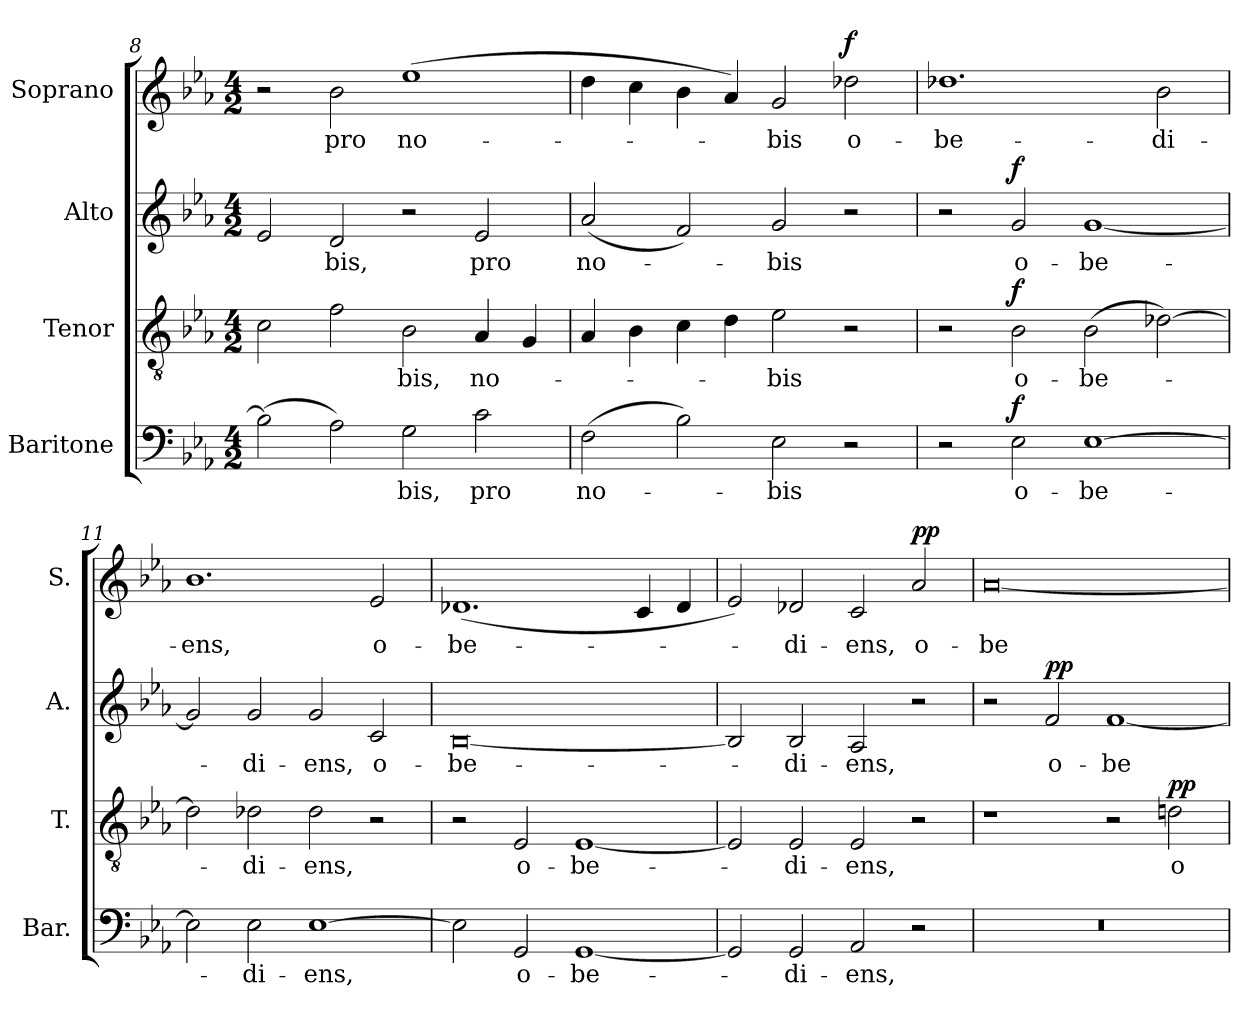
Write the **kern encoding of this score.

**kern	**text	**dynam	**kern	**text	**dynam	**kern	**text	**dynam	**kern	**text	**dynam
*part4	*part4	*part4	*part3	*part3	*part3	*part2	*part2	*part2	*part1	*part1	*part1
*staff4	*staff4	*staff4	*staff3	*staff3	*staff3	*staff2	*staff2	*staff2	*staff1	*staff1	*staff1
*I"Baritone	*	*	*I"Tenor	*	*	*I"Alto	*	*	*I"Soprano	*	*
*I'Bar.	*	*	*I'T.	*	*	*I'A.	*	*	*I'S.	*	*
!!LO:LB:g=z
*clefF4	*	*	*clefGv2	*	*	*clefG2	*	*	*clefG2	*	*
*	*	*	*ITrd7c12	*	*	*	*	*	*	*	*
*k[b-e-a-]	*	*	*k[b-e-a-]	*	*	*k[b-e-a-]	*	*	*k[b-e-a-]	*	*
*E-:	*	*	*E-:	*	*	*E-:	*	*	*E-:	*	*
*M4/2	*	*	*M4/2	*	*	*M4/2	*	*	*M4/2	*	*
=8	=8	=8	=8	=8	=8	=8	=8	=8	=8	=8	=8
(2B-i\]	.	.	2Ci\	.	.	2e-i/	.	.	2r	.	.
!	!	!	!	!	!	!	!LO:LY:b:color=#000000	!	!	!	!
!	!	!	!	!	!	!	!	!	!	!LO:LY:b:color=#000000	!
2A-i\)	.	.	2Fi\	.	.	2di/	-bis,	.	2b-i\	pro	.
!	!LO:LY:b:color=#000000	!	!	!	!	!	!	!	!	!	!
!	!	!	!	!LO:LY:b:color=#000000	!	!	!	!	!	!	!
!	!	!	!	!	!	!	!	!	!	!LO:LY:b:color=#000000	!
2Gi\	-bis,	.	2BB-i\	-bis,	.	2r	.	.	(1ee-i	no-	.
!	!LO:LY:b:color=#000000	!	!	!	!	!	!	!	!	!	!
!	!	!	!	!LO:LY:b:color=#000000	!	!	!	!	!	!	!
!	!	!	!	!	!	!	!LO:LY:b:color=#000000	!	!	!	!
2ci\	pro	.	4AA-i/	no-	.	2e-i/	pro	.	.	.	.
.	.	.	4GGi/	.	.	.	.	.	.	.	.
=9	=9	=9	=9	=9	=9	=9	=9	=9	=9	=9	=9
!	!LO:LY:b:color=#000000	!	!	!	!	!	!	!	!	!	!
!	!	!	!	!	!	!	!LO:LY:b:color=#000000	!	!	!	!
(2Fi\	no-	.	4AA-i/	.	.	(2a-i/	no-	.	4ddi\	.	.
.	.	.	4BB-i\	.	.	.	.	.	4cci\	.	.
2B-i\)	.	.	4Ci\	.	.	2fi/)	.	.	4b-i\	.	.
.	.	.	4Di\	.	.	.	.	.	4a-i/)	.	.
!	!LO:LY:b:color=#000000	!	!	!	!	!	!	!	!	!	!
!	!	!	!	!LO:LY:b:color=#000000	!	!	!	!	!	!	!
!	!	!	!	!	!	!	!LO:LY:b:color=#000000	!	!	!	!
!	!	!	!	!	!	!	!	!	!	!LO:LY:b:color=#000000	!
2E-i\	-bis	.	2E-i\	-bis	.	2gi/	-bis	.	2gi/	-bis	.
!	!	!	!	!	!	!	!	!	!	!LO:LY:b:color=#000000	!
2r	.	.	2r	.	.	2r	.	.	2dd-Xi\	o-	f
=10	=10	=10	=10	=10	=10	=10	=10	=10	=10	=10	=10
!	!	!	!	!	!	!	!	!	!	!LO:LY:b:color=#000000	!
2r	.	.	2r	.	.	2r	.	.	1.dd-Xi	-be-	.
!	!LO:LY:b:color=#000000	!	!	!	!	!	!	!	!	!	!
!	!	!	!	!LO:LY:b:color=#000000	!	!	!	!	!	!	!
!	!	!	!	!	!	!	!LO:LY:b:color=#000000	!	!	!	!
2E-i\	o-	f	2BB-i\	o-	f	2gi/	o-	f	.	.	.
!	!LO:LY:b:color=#000000	!	!	!	!	!	!	!	!	!	!
!	!	!	!	!LO:LY:b:color=#000000	!	!	!	!	!	!	!
!	!	!	!	!	!	!	!LO:LY:b:color=#000000	!	!	!	!
[1E-i	-be-	.	(2BB-i\	-be-	.	[1gi	-be-	.	.	.	.
!	!	!	!	!	!	!	!	!	!	!LO:LY:b:color=#000000	!
.	.	.	[2D-Xi\)	.	.	.	.	.	2b-i\	-di-	.
=11	=11	=11	=11	=11	=11	=11	=11	=11	=11	=11	=11
!	!	!	!	!	!	!	!	!	!	!LO:LY:b:color=#000000	!
2E-i\]	.	.	2D-i\]	.	.	2gi/]	.	.	1.b-i	-ens,	.
!	!LO:LY:b:color=#000000	!	!	!	!	!	!	!	!	!	!
!	!	!	!	!LO:LY:b:color=#000000	!	!	!	!	!	!	!
!	!	!	!	!	!	!	!LO:LY:b:color=#000000	!	!	!	!
2E-i\	-di-	.	2D-Xi\	-di-	.	2gi/	-di-	.	.	.	.
!	!LO:LY:b:color=#000000	!	!	!	!	!	!	!	!	!	!
!	!	!	!	!LO:LY:b:color=#000000	!	!	!	!	!	!	!
!	!	!	!	!	!	!	!LO:LY:b:color=#000000	!	!	!	!
[1E-i	-ens,	.	2D-i\	-ens,	.	2gi/	-ens,	.	.	.	.
!	!	!	!	!	!	!	!LO:LY:b:color=#000000	!	!	!	!
!	!	!	!	!	!	!	!	!	!	!LO:LY:b:color=#000000	!
.	.	.	2r	.	.	2ci/	o-	.	2e-i/	o-	.
=12	=12	=12	=12	=12	=12	=12	=12	=12	=12	=12	=12
!	!	!	!	!	!	!	!LO:LY:b:color=#000000	!	!	!	!
!	!	!	!	!	!	!	!	!	!	!LO:LY:b:color=#000000	!
2E-i\]	.	.	2r	.	.	[0B-i	-be-	.	(1.d-Xi	-be-	.
!	!LO:LY:b:color=#000000	!	!	!	!	!	!	!	!	!	!
!	!	!	!	!LO:LY:b:color=#000000	!	!	!	!	!	!	!
2GGi/	o-	.	2EE-i/	o-	.	.	.	.	.	.	.
!	!LO:LY:b:color=#000000	!	!	!	!	!	!	!	!	!	!
!	!	!	!	!LO:LY:b:color=#000000	!	!	!	!	!	!	!
[1GGi	-be-	.	[1EE-i	-be-	.	.	.	.	.	.	.
.	.	.	.	.	.	.	.	.	4ci/	.	.
.	.	.	.	.	.	.	.	.	4d-i/	.	.
=13	=13	=13	=13	=13	=13	=13	=13	=13	=13	=13	=13
2GGi/]	.	.	2EE-i/]	.	.	2B-i/]	.	.	2e-i/)	.	.
!	!LO:LY:b:color=#000000	!	!	!	!	!	!	!	!	!	!
!	!	!	!	!LO:LY:b:color=#000000	!	!	!	!	!	!	!
!	!	!	!	!	!	!	!LO:LY:b:color=#000000	!	!	!	!
!	!	!	!	!	!	!	!	!	!	!LO:LY:b:color=#000000	!
2GGi/	-di-	.	2EE-i/	-di-	.	2B-i/	-di-	.	2d-Xi/	-di-	.
!	!LO:LY:b:color=#000000	!	!	!	!	!	!	!	!	!	!
!	!	!	!	!LO:LY:b:color=#000000	!	!	!	!	!	!	!
!	!	!	!	!	!	!	!LO:LY:b:color=#000000	!	!	!	!
!	!	!	!	!	!	!	!	!	!	!LO:LY:b:color=#000000	!
2AA-i/	-ens,	.	2EE-i/	-ens,	.	2A-i/	-ens,	.	2ci/	-ens,	.
!	!	!	!	!	!	!	!	!	!	!LO:LY:b:color=#000000	!
2r	.	.	2r	.	.	2r	.	.	2a-i/	o-	pp
=14	=14	=14	=14	=14	=14	=14	=14	=14	=14	=14	=14
!LO:N:vis=1	!	!	!	!	!	!	!	!	!	!	!
!	!	!	!	!	!	!	!	!	!	!LO:LY:b:color=#000000	!
0r	.	.	1r	.	.	2r	.	.	[0a-i	-be-	.
!	!	!	!	!	!	!	!LO:LY:b:color=#000000	!	!	!	!
.	.	.	.	.	.	2fi/	o-	pp	.	.	.
!	!	!	!	!	!	!	!LO:LY:b:color=#000000	!	!	!	!
.	.	.	2r	.	.	[1fi	-be-	.	.	.	.
!	!	!	!	!LO:LY:b:color=#000000	!	!	!	!	!	!	!
.	.	.	2Dni\	o-	pp	.	.	.	.	.	.
=	=	=	=	=	=	=	=	=	=	=	=
*-	*-	*-	*-	*-	*-	*-	*-	*-	*-	*-	*-
